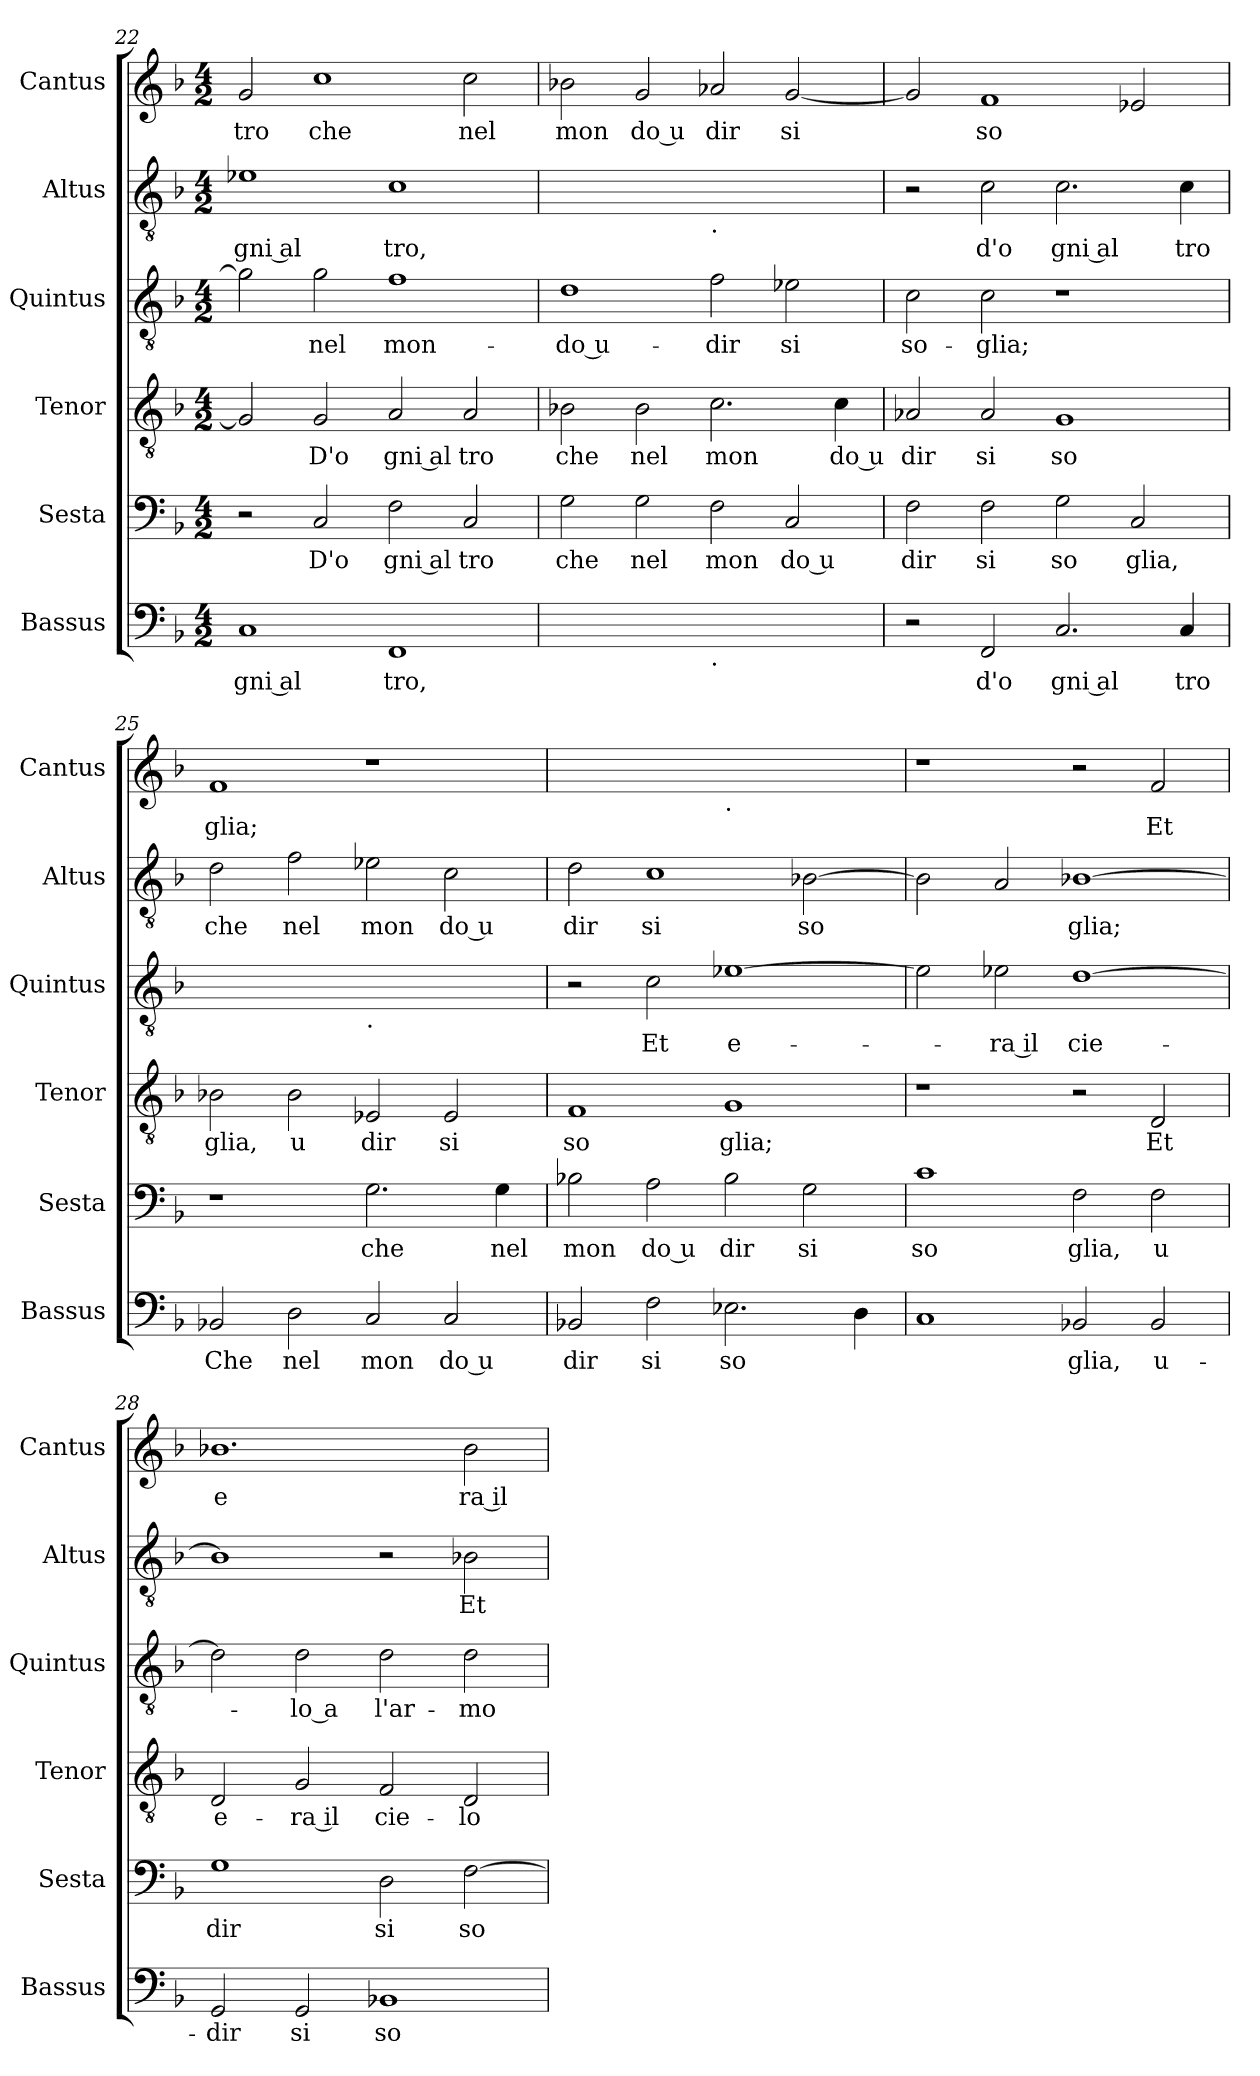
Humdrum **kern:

**kern	**text	**kern	**text	**kern	**text	**kern	**text	**kern	**text	**kern	**text
*part6	*part6	*part5	*part5	*part4	*part4	*part3	*part3	*part2	*part2	*part1	*part1
*staff6	*staff6	*staff5	*staff5	*staff4	*staff4	*staff3	*staff3	*staff2	*staff2	*staff1	*staff1
*I"Bassus	*	*I"Sesta	*	*I"Tenor	*	*I"Quintus	*	*I"Altus	*	*I"Cantus	*
*I'Bassus	*	*I'Sesta	*	*I'Tenor	*	*I'Quintus	*	*I'Altus	*	*I'Cantus	*
*clefF4	*	*clefF4	*	*clefGv2	*	*clefGv2	*	*clefGv2	*	*clefG2	*
*k[b-]	*	*k[b-]	*	*k[b-]	*	*k[b-]	*	*k[b-]	*	*k[b-]	*
*F:	*	*F:	*	*F:	*	*F:	*	*F:	*	*F:	*
*M4/2	*	*M4/2	*	*M4/2	*	*M4/2	*	*M4/2	*	*M4/2	*
=22	=22	=22	=22	=22	=22	=22	=22	=22	=22	=22	=22
1C	gni al	2r	.	2G/]	.	2g\]	.	1e-X	gni al	2g/	tro
.	.	2C/	D'o	2G/	D'o	2g\	nel	.	.	1cc	che
1FF	tro,	2F\	gni al	2A/	gni al	1f	mon-	1c	tro,	.	.
.	.	2C/	tro	2A/	tro	.	.	.	.	2cc\	nel
=23	=23	=23	=23	=23	=23	=23	=23	=23	=23	=23	=23
*^	*	*	*	*	*	*	*	*^	*	*	*
0ryy	1ryy	.	2G\	che	2B-X\	che	1d	-do u-	0ryy	1ryy	.	2b-X\	mon
.	.	.	2G\	nel	2B-\	nel	.	.	.	.	.	2g/	do u
!	!	!	!	!	!	!	!	!	!	!LO:TX:b:t=.	!	!	!
!	!LO:TX:b:t=.	!	!	!	!	!	!	!	!	!	!	!	!
.	1ryy	.	2F\	mon	2.c\	mon	2f\	-dir	.	1ryy	.	2a-X/	dir
.	.	.	2C/	do u	.	.	2e-X\	si	.	.	.	[2g/	si
.	.	.	.	.	4c\	do u	.	.	.	.	.	.	.
*v	*v	*	*	*	*	*	*	*	*v	*v	*	*	*
=24	=24	=24	=24	=24	=24	=24	=24	=24	=24	=24	=24
2r	.	2F\	dir	2A-X/	dir	2c\	so-	2r	.	2g/]	.
2FF/	d'o	2F\	si	2A-/	si	2c\	-glia;	2c\	d'o	1f	so
2.C/	gni al	2G\	so	1G	so	1r	.	2.c\	gni al	.	.
.	.	2C/	glia,	.	.	.	.	.	.	2e-X/	.
4C/	tro	.	.	.	.	.	.	4c\	tro	.	.
=25	=25	=25	=25	=25	=25	=25	=25	=25	=25	=25	=25
*	*	*	*	*	*	*^	*	*	*	*	*
2BB-X/	Che	1r	.	2B-X\	glia,	0ryy	1ryy	.	2d\	che	1f	glia;
2D\	nel	.	.	2B-\	u	.	.	.	2f\	nel	.	.
!	!	!	!	!	!	!	!LO:TX:b:t=.	!	!	!	!	!
2C/	mon	2.G\	che	2E-X/	dir	.	1ryy	.	2e-X\	mon	1r	.
2C/	do u	.	.	2E-/	si	.	.	.	2c\	do u	.	.
.	.	4G\	nel	.	.	.	.	.	.	.	.	.
*	*	*	*	*	*	*v	*v	*	*	*	*	*
=26	=26	=26	=26	=26	=26	=26	=26	=26	=26	=26	=26
*	*	*	*	*	*	*	*	*	*	*^	*
2BB-X/	dir	2B-X\	mon	1F	so	2r	.	2d\	dir	0ryy	1ryy	.
2F\	si	2A\	do u	.	.	2c\	Et	1c	si	.	.	.
!	!	!	!	!	!	!	!	!	!	!	!LO:TX:b:t=.	!
2.E-X\	so	2B-\	dir	1G	glia;	[1e-X	e-	.	.	.	1ryy	.
.	.	2G\	si	.	.	.	.	[2B-X\	so	.	.	.
4D\	.	.	.	.	.	.	.	.	.	.	.	.
*	*	*	*	*	*	*	*	*	*	*v	*v	*
=27	=27	=27	=27	=27	=27	=27	=27	=27	=27	=27	=27
1C	.	1c	so	1r	.	2e-\]	.	2B-\]	.	1r	.
.	.	.	.	.	.	2e-X\	-ra il	2A/	.	.	.
2BB-X/	glia,	2F\	glia,	2r	.	[1d	cie-	[1B-X	glia;	2r	.
2BB-/	u-	2F\	u	2D/	Et	.	.	.	.	2f/	Et
=28	=28	=28	=28	=28	=28	=28	=28	=28	=28	=28	=28
2GG/	-dir	1G	dir	2D/	e-	2d\]	.	1B-]	.	1.b-X	e
2GG/	si	.	.	2G/	-ra il	2d\	-lo a	.	.	.	.
1BB-X	so-	2D\	si	2F/	cie-	2d\	l'ar-	2r	.	.	.
.	.	[2F\	so	2D/	-lo	2d\	-mo-	2B-X\	Et	2b-\	ra il
=	=	=	=	=	=	=	=	=	=	=	=
*-	*-	*-	*-	*-	*-	*-	*-	*-	*-	*-	*-
